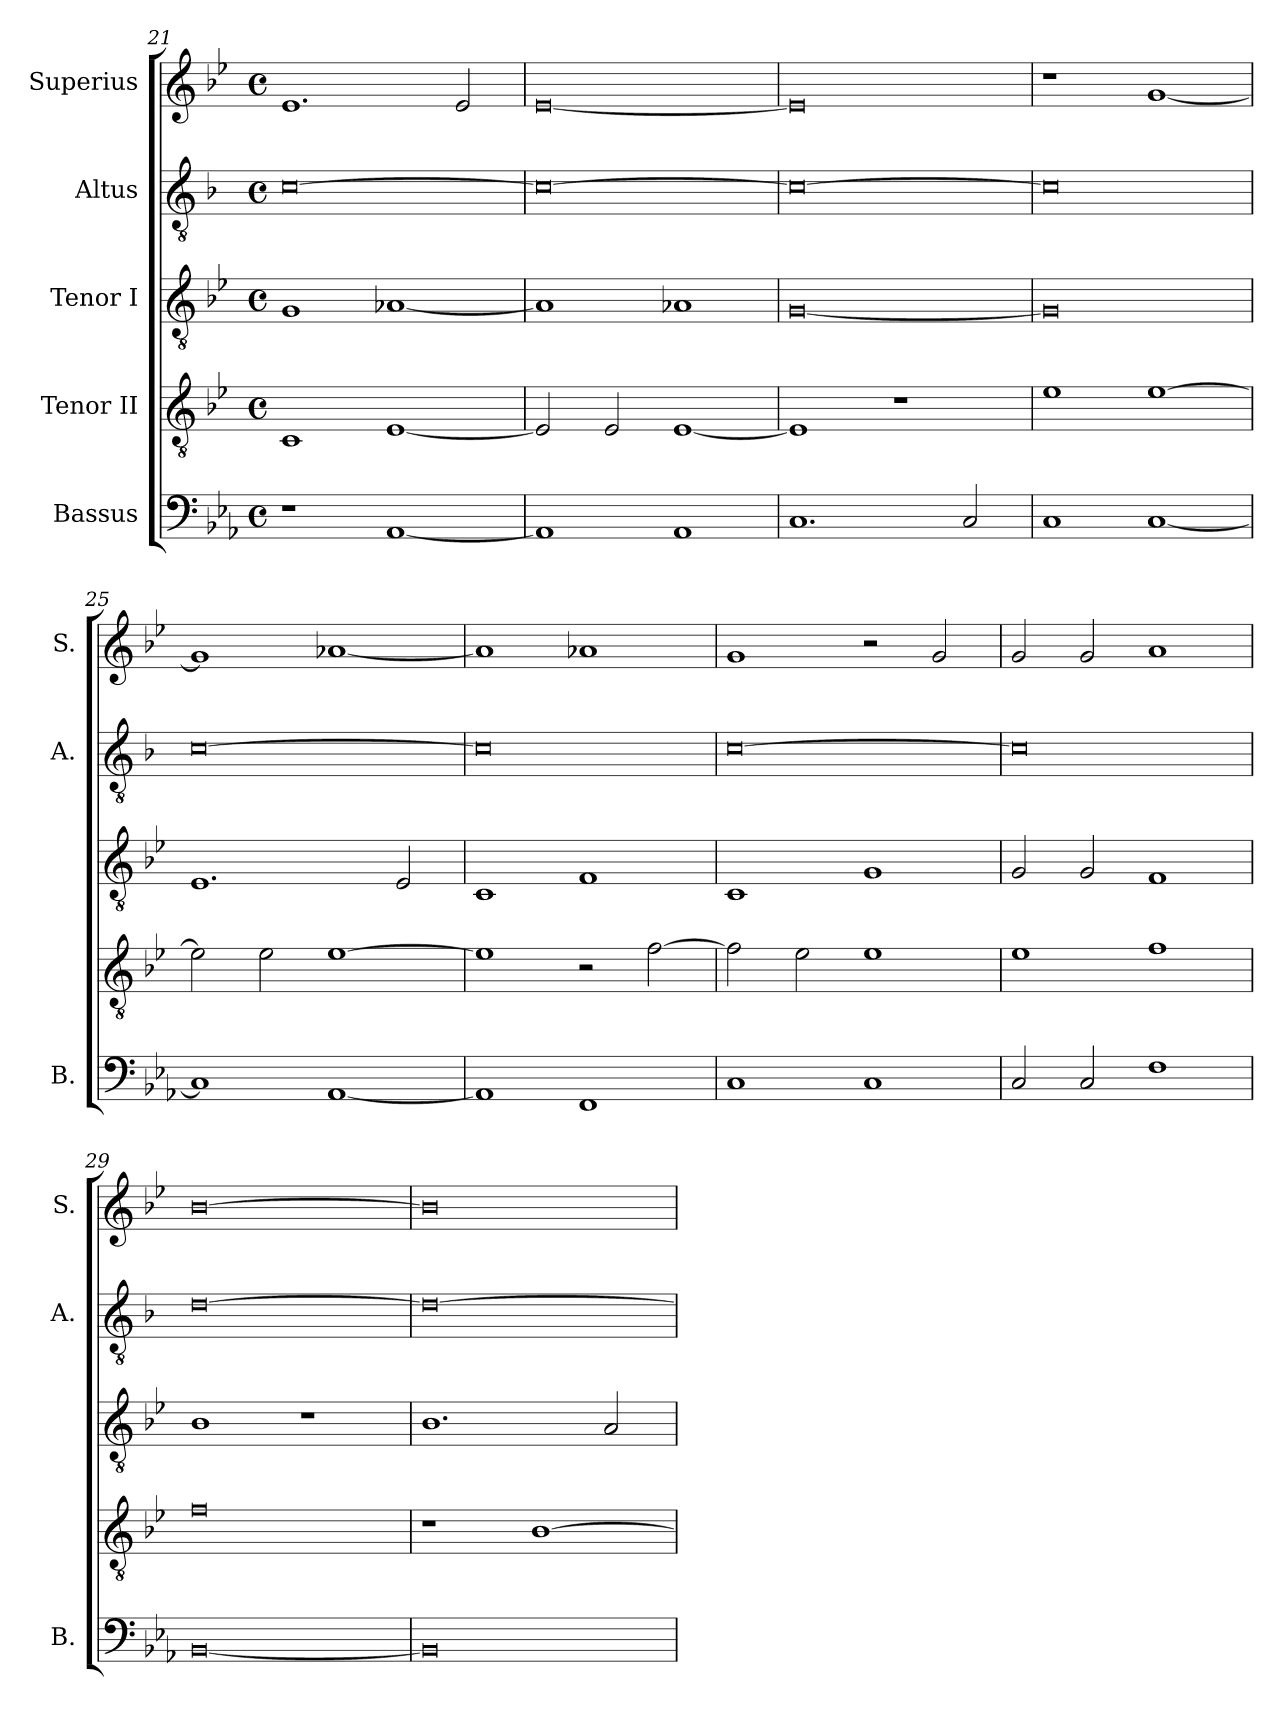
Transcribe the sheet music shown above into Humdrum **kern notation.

**kern	**kern	**kern	**kern	**kern
*part5	*part4	*part3	*part2	*part1
*staff5	*staff4	*staff3	*staff2	*staff1
*I"Bassus	*I"Tenor II	*I"Tenor I	*I"Altus	*I"Superius
*I'B.	*	*	*I'A.	*I'S.
*clefF4	*clefGv2	*clefGv2	*clefGv2	*clefG2
*	*ITrd7c12	*ITrd7c12	*ITrd7c12	*
*k[b-e-a-]	*k[b-e-]	*k[b-e-]	*k[b-]	*k[b-e-]
*E-:	*B-:	*B-:	*F:	*B-:
*M4/4	*M4/4	*M4/4	*M4/4	*M4/4
*met(c)	*met(c)	*met(c)	*met(c)	*met(c)
=21	=21	=21	=21	=21
1r	1CCi	1GGi	[>0Ci	1.e-i
[<1AA-i	[<1EE-i	[<1AA-Xi	.	.
.	.	.	.	2e-i/
=22	=22	=22	=22	=22
1AA-i]	2EE-i/]	1AA-i]	0Ci_>	[<0e-i
.	2EE-i/	.	.	.
1AA-i	[<1EE-i	1AA-Xi	.	.
=23	=23	=23	=23	=23
1.Ci	1EE-i]	[<0GGi	0Ci_>	0e-i]
.	1r	.	.	.
2Ci/	.	.	.	.
!!LO:PB:g=z
=24	=24	=24	=24	=24
1Ci	1E-i	0GGi]	0Ci]	1r
[<1Ci	[>1E-i	.	.	[<1gi
=25	=25	=25	=25	=25
1Ci]	2E-i\]	1.EE-i	[>0Ci	1gi]
.	2E-i\	.	.	.
[<1AA-i	[>1E-i	.	.	[<1a-Xi
.	.	2EE-i/	.	.
=26	=26	=26	=26	=26
1AA-i]	1E-i]	1CCi	0Ci]	1a-i]
1FFi	2r	1FFi	.	1a-Xi
.	[>2Fi\	.	.	.
=27	=27	=27	=27	=27
1Ci	2Fi\]	1CCi	[>0Ci	1gi
.	2E-i\	.	.	.
1Ci	1E-i	1GGi	.	2r
.	.	.	.	2gi/
=28	=28	=28	=28	=28
2Ci/	1E-i	2GGi/	0Ci]	2gi/
2Ci/	.	2GGi/	.	2gi/
1Fi	1Fi	1FFi	.	1ai
=29	=29	=29	=29	=29
[<0BB-i	0Fi	1BB-i	[>0Di	[>0b-i
.	.	1r	.	.
!!LO:LB:g=z
=30	=30	=30	=30	=30
0BB-i]	1r	1.BB-i	0Di_>	0b-i]
.	[>1BB-i	.	.	.
.	.	2AAi/	.	.
=	=	=	=	=
*-	*-	*-	*-	*-
